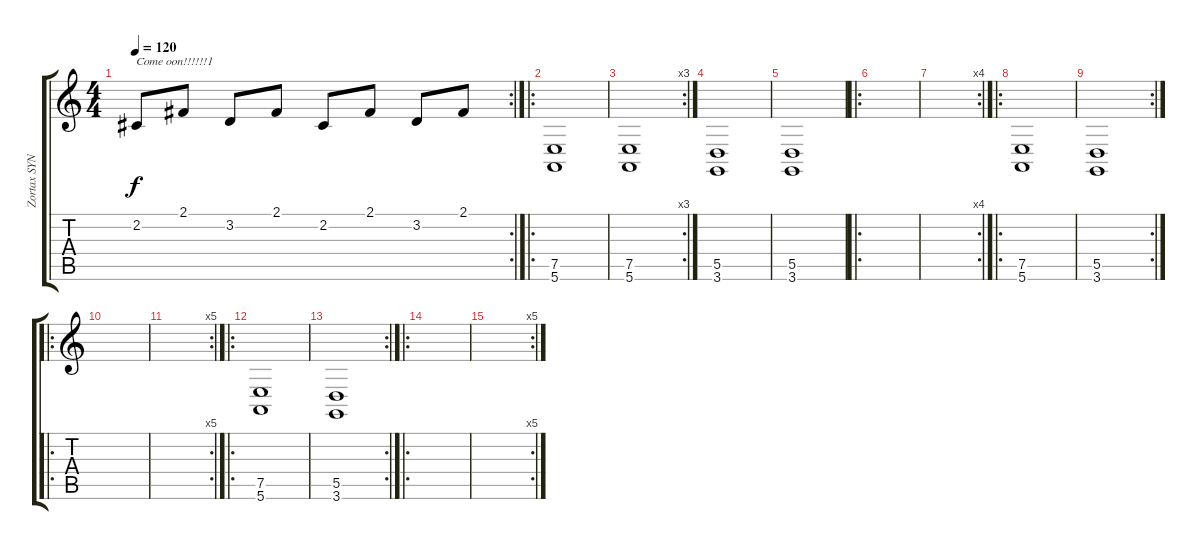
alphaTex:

\track ("Zortax SYNTH" "Zortax SYN") {instrument churchorgan}
\staff {score tabs}
\tuning (E4 B3 G3 D3 A2 E2) {hide}
\rc 2
\ts (4 4)
\tempo 120
\clef g2
\ks c
2.2.8{txt "Come oon!!!!!!1" dy f instrument churchorgan} 2.1.8 3.2.8 2.1.8 2.2.8 2.1.8 3.2.8 2.1.8 |
\ro
(7.5 5.6).1 |
\rc 3
(7.5 5.6).1 |
(5.5 3.6).1 |
(5.5 3.6).1 |
\ro
|
\rc 4
|
\ro
(7.5 5.6).1 |
\rc 2
(5.5 3.6).1 |
\ro
|
\rc 5
|
\ro
(7.5 5.6).1 |
\rc 2
(5.5 3.6).1 |
\ro
|
\rc 5
